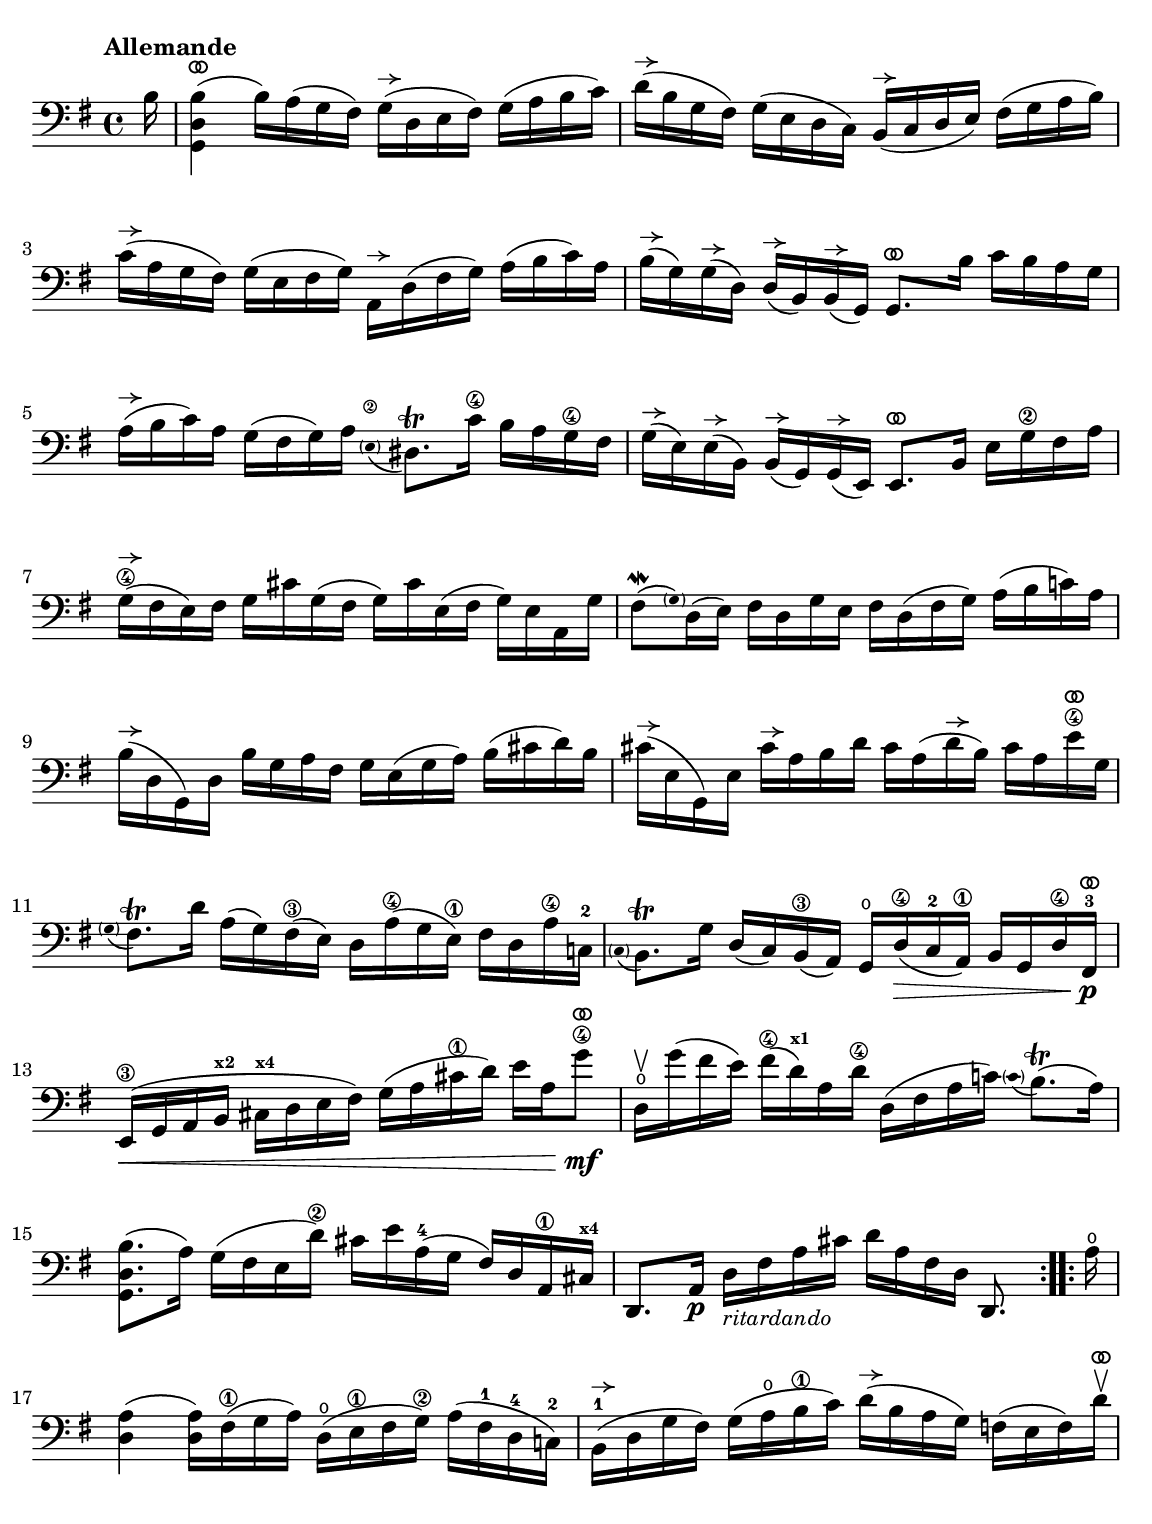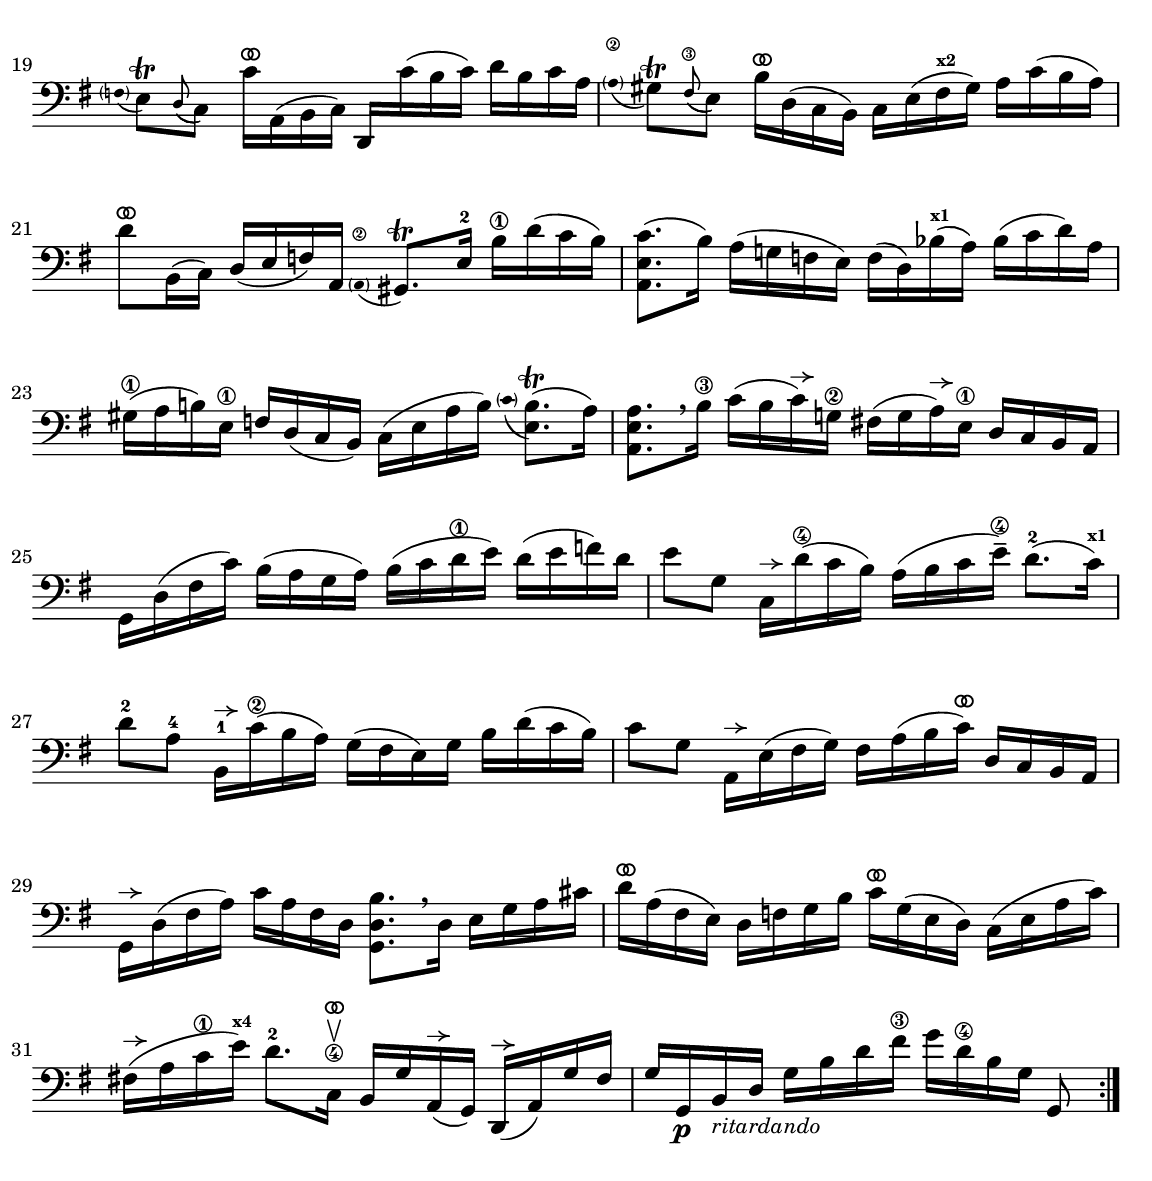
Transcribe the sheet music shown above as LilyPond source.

#(set-global-staff-size 21)

\version "2.18.2"

\header {
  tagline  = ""
}

\language "italiano"

% iPad Pro 12.9

\paper {
  paper-width  = 195\mm
  paper-height = 260\mm
  indent = #0
  page-count = #2
  line-width = #184
  print-page-number = ##f
  ragged-last-bottom = ##t
  ragged-bottom = ##f
%  ragged-last = ##t
}

% function parentheAll allows for accidental symbol to be included in parentheses
parentheAll = #(define-music-function (parser location note) (ly:music?)
#{
  \once \override ParenthesesItem.font-size = #-1
  \once \override ParenthesesItem.stencil = #(lambda (grob)
       (let* ((acc (ly:grob-object (ly:grob-parent grob Y) 'accidental-grob))
              (dot (ly:grob-object (ly:grob-parent grob Y) 'dot)))
         (if (not (null? acc)) (ly:pointer-group-interface::add-grob grob 'elements acc))
         (if (not (null? dot)) (ly:pointer-group-interface::add-grob grob 'elements dot))
         (parentheses-item::print grob)))
  \parenthesize $note
#})

trillWithNatural = {
  \once \override TrillSpanner #'bound-details #'left #'text
    = \markup { \musicglyph #"scripts.trill" \smaller \raise #0.75 \natural }
}

% \phrasingSlurDashed
% \SlurDashed
% \slurSolid

allongerUne = \markup {
  \center-column {
    \combine
    \draw-line #'(-2 . 0)
    \arrow-head #X #RIGHT ##f
  }
}

ringsps = #"
  0.15 setlinewidth
  0.9 0.6 moveto
  0.4 0.6 0.5 0 361 arc
  stroke
  1.0 0.6 0.5 0 361 arc
  stroke
  "

vibrato = \markup {
  \with-dimensions #'(-0.2 . 1.6) #'(0 . 1.2)
  \postscript #ringsps
}
\score {
  \new Staff {
    \set fingeringOrientations = #'(left)
    \override Beam.auto-knee-gap = #2
    \override Hairpin.to-barline = ##f
    \override ParenthesesItem.padding = #0.1
    \override ParenthesesItem.font-size = #-1

    \tempo "Allemande"
    \time 4/4
    \key sol \major
    \clef "bass"

    \repeat volta 2 {
    | \partial 16
      si16
    | <<sol,4 re4 si4(^\vibrato>>
      si16) la16( sol16 fad16) sol16(^\allongerUne re16 mi16 fad16)
      sol16( la16 si16 do'16)
    | re'16(^\allongerUne si16 sol16 fad16) sol16( mi16 re16 do16)
      si,16(^\allongerUne do16 re16 mi16) fad16( sol16 la16 si16)
    | do'16(^\allongerUne la16 sol16 fad16) sol16( mi16 fad16 sol16)
      la,16^\allongerUne re16( fad16 sol16) la16( si16 do'16) la16
    | si16(^\allongerUne sol16)
      sol16(^\allongerUne re16) re16(^\allongerUne si,16)
      si,16(^\allongerUne sol,16)
      sol,8.^\vibrato si16 do'16 si16 la16 sol16
    | la16(^\allongerUne si16 do'16) la16 sol16( fad16 sol16) la16
      %red8.\trill\2-1
      \appoggiatura {\hide Stem \parenthesize mi8\2 \undo \hide Stem} red8.\trill

      do'16\4 si16 la16 sol16\4 fad16
    | sol16(^\allongerUne mi16) mi16(^\allongerUne si,16)
      si,16(^\allongerUne sol,16) sol,16(^\allongerUne mi,16)
      mi,8.^\vibrato si,16 mi16 sol16\2 fad16 la16
    | sol16(\4^\allongerUne fad16 mi16) fad16 sol16 dod'16 sol16( fad16
      sol16) dod'16 mi16( fad16 sol16) mi16 la,16 sol16
    | fad8\mordent( \grace {\hide Stem \parenthesize sol) \undo \hide Stem}
      re16( mi16) fad16 re16 sol16 mi16
      fad16 re16( fad16 sol16) la16( si16 do'!16) la16
    | si16(^\allongerUne re16 sol,16) re16 si16 sol16 la16 fad16
      sol16 mi16( sol16 la16) si16( dod'16 re'16) si16
    | dod'16(^\allongerUne mi16 sol,16) mi16
      dod'16^\allongerUne la16 si16 re'16
      dod'16 la16( re'16^\allongerUne si16) dod'16 la16 mi'16\4^\vibrato sol16
    | \appoggiatura {\hide Stem \parenthesize sol8 \undo \hide Stem}
      fad8.\trill  %^\markup{\musicglyph #"scripts.trill" \tiny \finger 1-2}
      re'16 la16( sol16) fad16(\3 mi16)
      re16 la16(\4 sol16 mi16)\1 fad16 re16 la16\4 do!16-2
    | \appoggiatura {\hide Stem \parenthesize do8 \undo \hide Stem} si,8.\trill
      sol16 re16( do16) si,16(\3 la,16) sol,16\open
      re16(\4\> do16-2 la,16)\1 si,16 sol,16 re16\4 fad,16-3\!\p^\vibrato
    | mi,16(\3\< sol,16 la,16 si,16^\markup{\bold\teeny x2}
      dod16^\markup{\bold\teeny x4} re16 mi16 fad16)
      sol16( la16 dod'16\1 re'16) mi'16 la16 sol'8\4\!^\vibrato\mf
    | re16\upbow\open sol'16( fad'16 mi'16) fad'16(\4
      re'16)^\markup{\bold\teeny x1} la16 re'16\4
      re16( fad16 la16 do'!16)
      \appoggiatura {\hide Stem \parenthesize do'8 \undo \hide Stem} si8.\trill(
      la16)
    | <<sol,8. re8. si8.(>> la16) sol16( fad16 mi16 re'16\2)
      dod'16 mi'16 la16(-4 sol16 fad16) re16 la,16\1
      dod16^\markup{\bold\teeny x4}
    | re,8. la,16\p re16_\markup{\small\italic "ritardando"} fad16 la16 dod'16
      re'16 la16 fad16 re16 re,8.
    }

    \repeat volta 2 {
    | \partial 16
      la16\open
    | \set Score.currentBarNumber = #17
      <<re4 la4(>> <<re16 la16)>> fad16(\1 sol16 la16)
      re16(\open mi16\1 fad16 sol16)\2 la16( fad16-1 re16-4 do!16)-2
    | si,16(-1^\allongerUne re16 sol16 fad16) sol16( la16\open si16\1 do'16)
      re'16(^\allongerUne si16 la16 sol16) fa!16( mi16 fa16) re'16\upbow^\vibrato
    | \appoggiatura {\hide Stem \parentheAll fa8 \undo \hide Stem}
      mi8[\trill \appoggiatura re8( do8)]
      do'16^\vibrato la,16( si,16 do16) re,16 do'16( si16 do'16)
      re'16 si16 do'16 la16
    | \appoggiatura {\hide Stem \parenthesize la8\2 \undo \hide Stem}
      sold8\trill \appoggiatura fad8(\3 mi8) si16^\vibrato re16( do16 si,16)
      do16 mi16( fad16^\markup{\bold\teeny x2} sold16) la16 do'16( si16 la16)
    | re'8^\vibrato si,16( do16) re16( mi16 fa16) la,16
      \appoggiatura {\hide Stem \parenthesize la,8\2 \undo \hide Stem}
      sold,8.\trill mi16-2 si16\1 re'16( do'16 si16)
    | <<la,8. mi8. do'8.(>> si16) la16( sol!16 fa!16 mi16)
      fa16( re16) sib16(^\markup{\bold\teeny x1} la16) sib16( do'16 re'16) la16
    | sold16(\1 la16 si!16) mi16\1 fa!16 re16( do16 si,16)
      do16( mi16 la16 si16)
      <<mi8.
        \appoggiatura {\hide Stem \parenthesize do'8 \undo \hide Stem}
        si8.\trill(>> la16)
    | <<la,8. mi8. la8.[>> \breathe si16]\3 do'16( si16 do'16)^\allongerUne sol!16\2
      fad!16( sol16 la16)^\allongerUne mi16\1 re16 do16 si,16 la,16
    | sol,16 re16( fad16 do'16) si16( la16 sol16 la16)
      si16( do'16 re'16\1 mi'16) re'16( mi'16 fa'16) re'16
    | mi'8 sol8 do16^\allongerUne re'16(\4 do'16 si16)
      la16( si16 do'16 mi'16--)\4 re'8.(-2
      do'16)^\markup{\bold\teeny x1}
    | re'8-2 la8-4 si,16-1^\allongerUne do'16(\2 si16 la16)
      sol16( fad16 mi16) sol16 si16 re'16( do'16 si16)
    | do'8 sol8 la,16^\allongerUne mi16( fad16 sol16)
      fad16 la16( si16 do'16)^\vibrato re16 do16 si,16 la,16
    | sol,16^\allongerUne re16( fad16 la16) do'16 la16 fad16 re16
      <<sol,8. re8. si8.[>> \breathe re16] mi16 sol16 la16 dod'16
    | re'16^\vibrato la16( fad16 mi16) re16 fa!16 sol16 si16
      do'16^\vibrato sol16( mi16 re16) do16( mi16 la16 do'16)
    | fad!16(^\allongerUne la16 do'16\1 mi'16)^\markup{\bold\teeny x4} re'8.-2
      do16\4\upbow^\vibrato
      si,16 sol16 la,16(^\allongerUne sol,16)
      re,16(^\allongerUne la,16) sol16 fad16
    | sol16 sol,16\p si,16_\markup{\small\italic "ritardando"}
      re16 sol16 si16 re'16 fad'16\3
      sol'16 re'16\4 si16 sol16 sol,8
    }
  }
}
